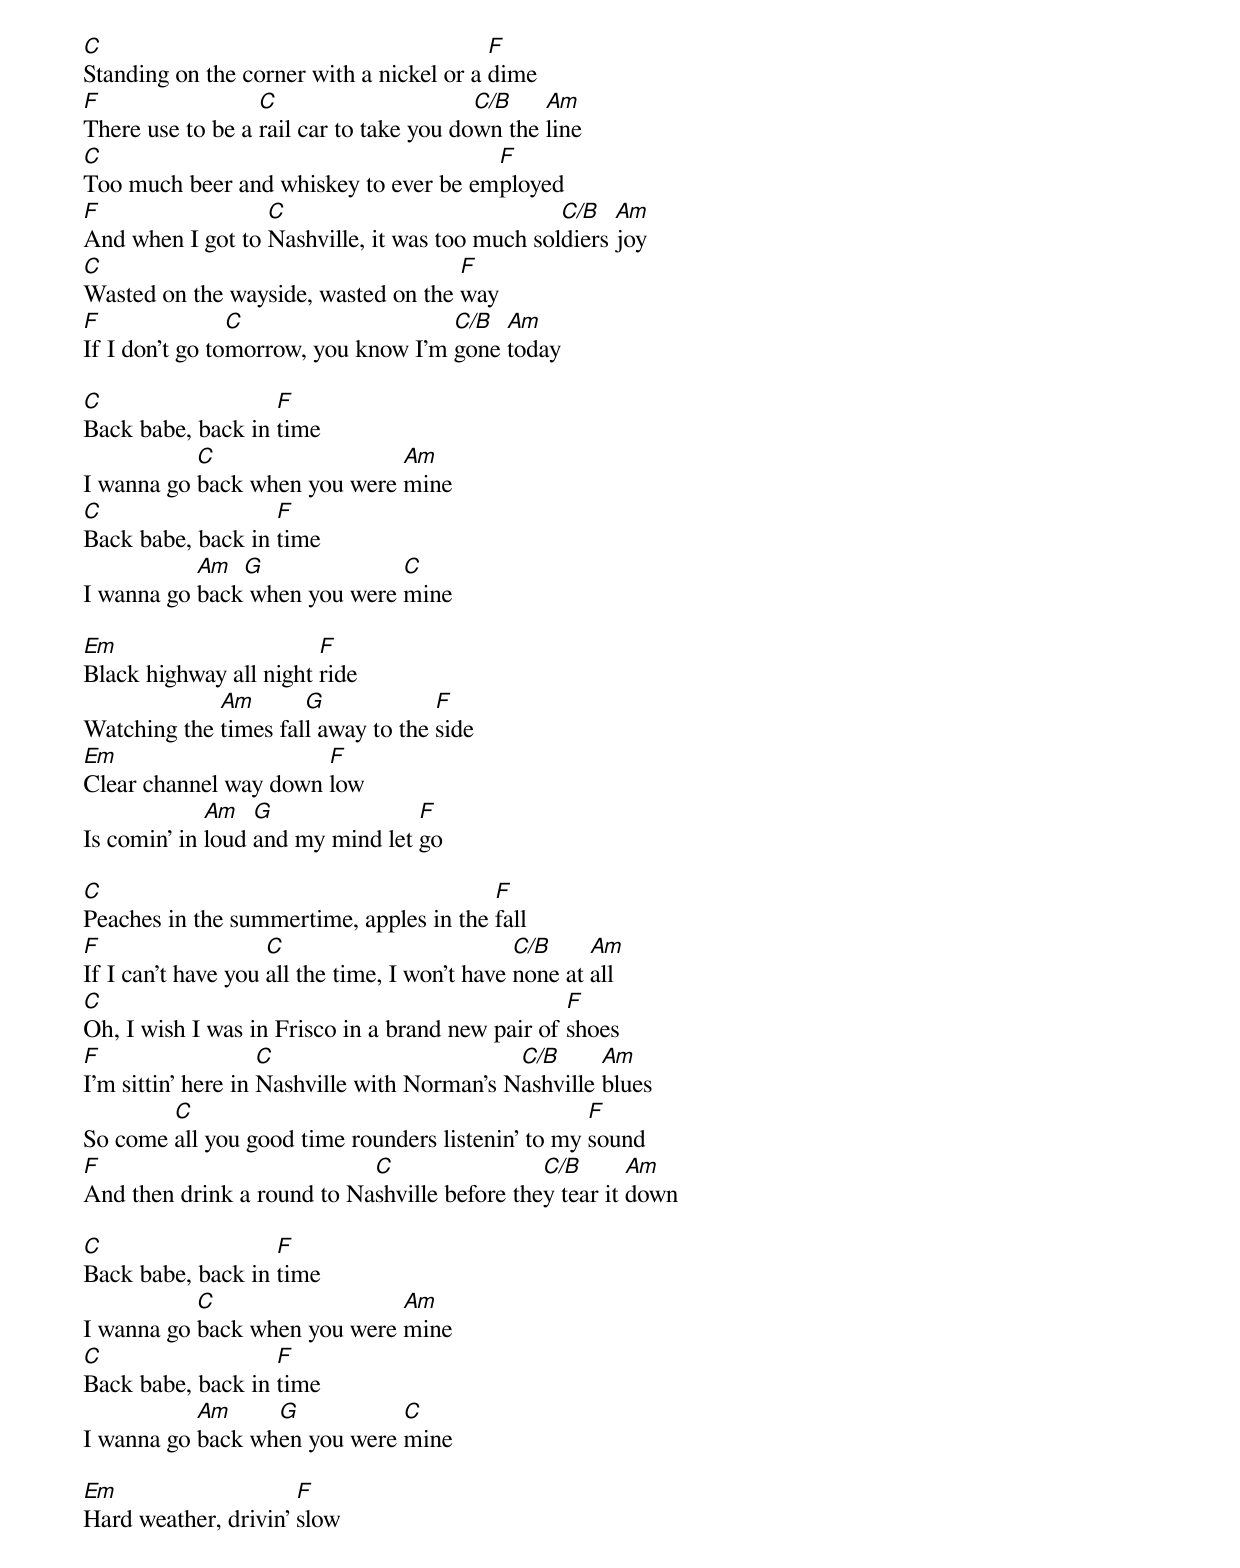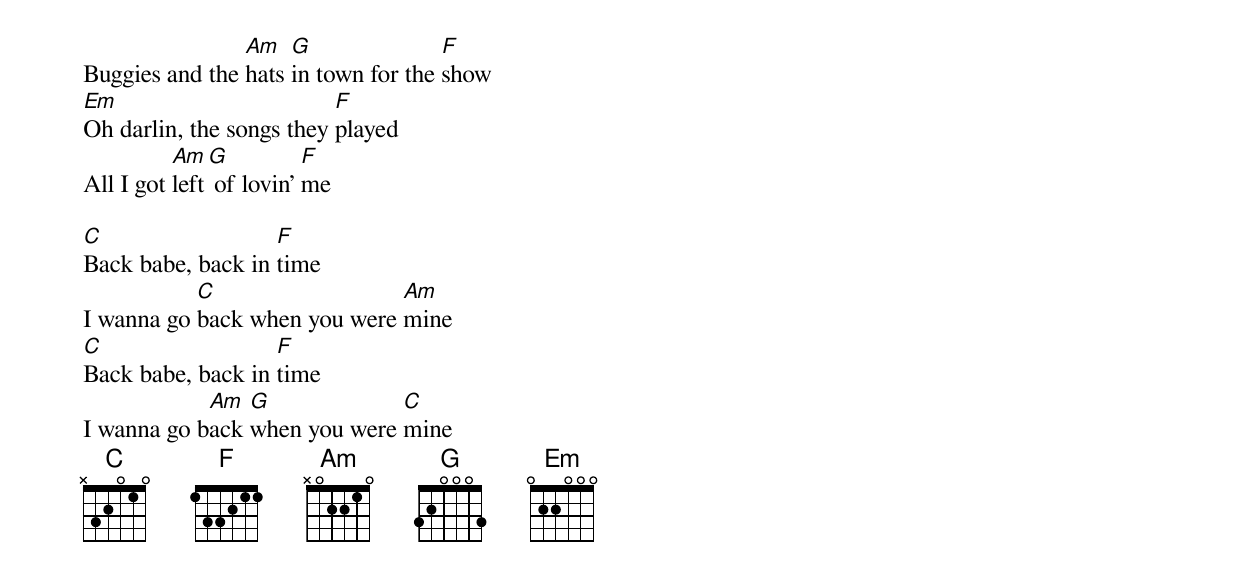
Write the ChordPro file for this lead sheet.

[C]Standing on the corner with a nickel or a [F]dime
[F]There use to be a [C]rail car to take you do[C/B]wn the [Am]line
[C]Too much beer and whiskey to ever be em[F]ployed
[F]And when I got to [C]Nashville, it was too much sol[C/B]diers [Am]joy
[C]Wasted on the wayside, wasted on the [F]way
[F]If I don’t go to[C]morrow, you know I’m [C/B]gone [Am]today

[C]Back babe, back in [F]time
I wanna go [C]back when you were [Am]mine
[C]Back babe, back in [F]time
I wanna go [Am]back[G] when you were [C]mine

[Em]Black highway all night [F]ride
Watching the [Am]times fal[G]l away to the [F]side
[Em]Clear channel way down [F]low
Is comin’ in [Am]loud [G]and my mind let [F]go

[C]Peaches in the summertime, apples in the [F]fall
[F]If I can’t have you [C]all the time, I won’t have [C/B]none at [Am]all
[C]Oh, I wish I was in Frisco in a brand new pair of [F]shoes
[F]I’m sittin’ here in [C]Nashville with Norman’s N[C/B]ashville [Am]blues
So come [C]all you good time rounders listenin’ to my [F]sound
[F]And then drink a round to Na[C]shville before the[C/B]y tear it [Am]down

[C]Back babe, back in [F]time
I wanna go [C]back when you were [Am]mine
[C]Back babe, back in [F]time
I wanna go [Am]back wh[G]en you were [C]mine

[Em]Hard weather, drivin’ [F]slow
Buggies and the [Am]hats [G]in town for the [F]show
[Em]Oh darlin, the songs they [F]played
All I got [Am]left[G] of lovin’ [F]me

[C]Back babe, back in [F]time
I wanna go [C]back when you were [Am]mine
[C]Back babe, back in [F]time
I wanna go b[Am]ack [G]when you were [C]mine
